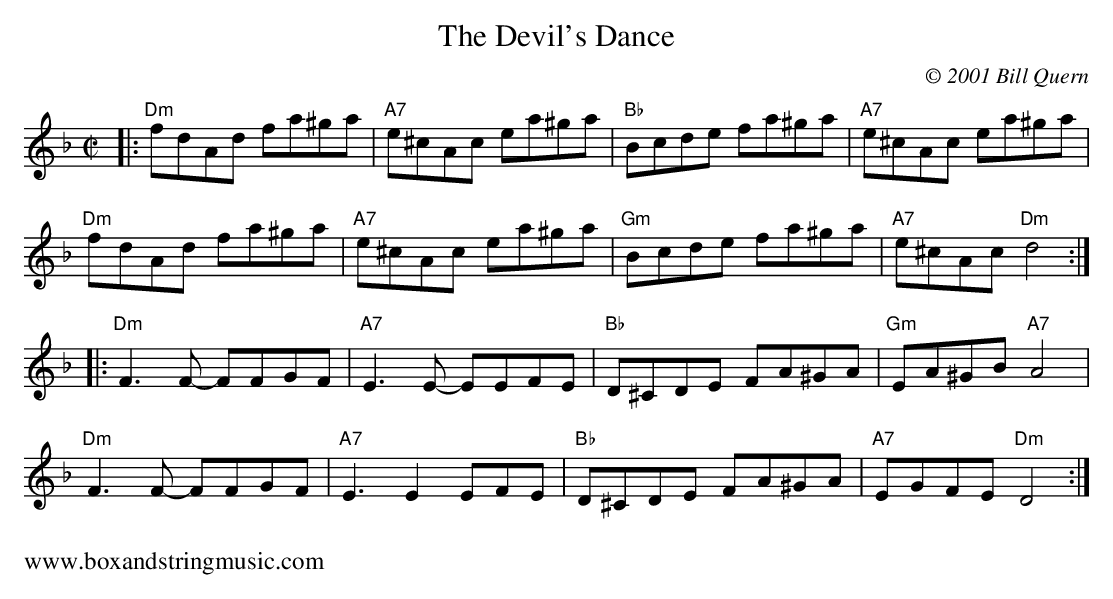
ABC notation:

X:1
T:The Devil's Dance
C:© 2001 Bill Quern
M:C|
K:Dm
|:"Dm"fdAd fa^ga|"A7"e^cAc ea^ga|"Bb"Bcde fa^ga |"A7"e^cAc ea^ga|
"Dm"fdAd fa^ga|"A7"e^cAc ea^ga|"Gm"Bcde fa^ga |"A7"e^cAc "Dm"d4:|
|:"Dm"F3F -FFGF|"A7"E3 E- EEFE|"Bb"D^CDE FA^GA|"Gm"EA^GB"A7"A4|
"Dm"F3F -FFGF|"A7"E3E2 EFE|"Bb"D^CDE FA^GA|"A7"EGFE "Dm"D4:|
